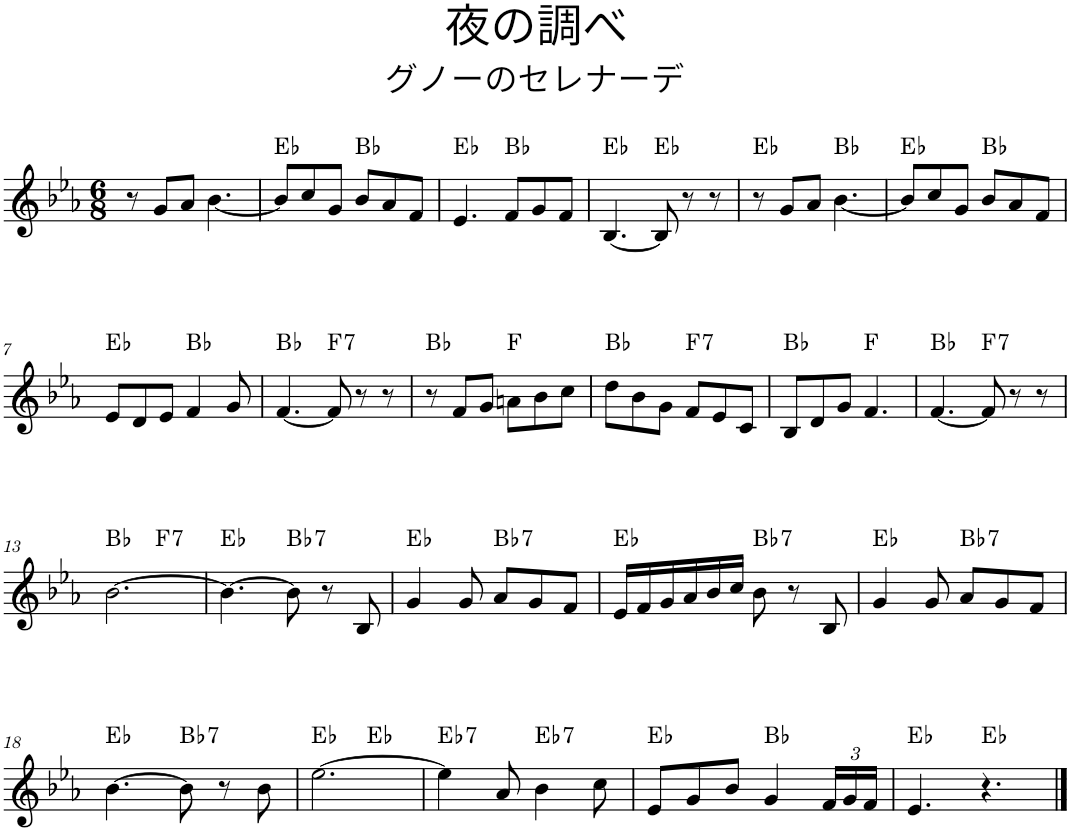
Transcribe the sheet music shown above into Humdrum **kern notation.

**kern	**harte
*part1	*part1
*staff1	*
*I"Piano	*
*I'Pno.	*
*clefG2	*
*k[b-e-a-]	*
*M6/8	*
=1	=1
8r	.
8g/L	.
8a-/J	.
[<4.b-\	.
=2	=2
8b-/L]	Eb:maj
8cc/	.
8g/J	.
8b-/L	Bb:maj
8a-/	.
8f/J	.
=3	=3
4.e-/	Eb:maj
8f/L	Bb:maj
8g/	.
8f/J	.
=4	=4
[<4.B-/	Eb:maj
8B-/]	Eb:maj
8r	.
8r	.
=5	=5
8r	Eb:maj
8g/L	.
8a-/J	.
[<4.b-\	Bb:maj
=6	=6
8b-/L]	Eb:maj
8cc/	.
8g/J	.
8b-/L	Bb:maj
8a-/	.
8f/J	.
!!LO:LB:g=z
=7	=7
8e-/L	Eb:maj
8d/	.
8e-/J	.
4f/	Bb:maj
8g/	.
=8	=8
[<4.f/	Bb:maj
!	!LO:H:kt=7
8f/]	F:7
8r	.
8r	.
=9	=9
8r	Bb:maj
8f/L	.
8g/J	.
8an\L	F:maj
8b-\	.
8cc\J	.
=10	=10
8dd\L	Bb:maj
8b-\	.
8g\J	.
!	!LO:H:kt=7
8f/L	F:7
8e-/	.
8c/J	.
=11	=11
8B-/L	Bb:maj
8d/	.
8g/J	.
4.f/	F:maj
=12	=12
[<4.f/	Bb:maj
!	!LO:H:kt=7
8f/]	F:7
8r	.
8r	.
!!LO:LB:g=z
=13	=13
*^	*
[>2.b-\	4.ryy	Bb:maj
!	!	!LO:H:kt=7
.	4.ryy	F:7
*v	*v	*
=14	=14
4.b-\_	Eb:maj
!	!LO:H:kt=7
8b-\]	Bb:7
8r	.
8B-/	.
=15	=15
4g/	Eb:maj
8g/	.
!	!LO:H:kt=7
8a-/L	Bb:7
8g/	.
8f/J	.
=16	=16
16e-/LL	Eb:maj
16f/	.
16g/	.
16a-/	.
16b-/	.
16cc/JJ	.
!	!LO:H:kt=7
8b-\	Bb:7
8r	.
8B-/	.
=17	=17
4g/	Eb:maj
8g/	.
!	!LO:H:kt=7
8a-/L	Bb:7
8g/	.
8f/J	.
!!LO:LB:g=z
=18	=18
[>4.b-\	Eb:maj
!	!LO:H:kt=7
8b-\]	Bb:7
8r	.
8b-\	.
=19	=19
*^	*
[>2.ee-\	4.ryy	Eb:maj
.	4.ryy	Eb:maj
=20	=20	=20
!	!	!LO:H:kt=7
*v	*v	*
4ee-\]	Eb:7
8a-/	.
!	!LO:H:kt=7
4b-\	Eb:7
8cc\	.
=21	=21
8e-/L	Eb:maj
8g/	.
8b-/J	.
4g/	Bb:maj
*Xbrackettup	*
24f/LL	.
24g/	.
24f/JJ	.
=22	=22
4.e-/	Eb:maj
4.r	Eb:maj
==	==
*-	*-
